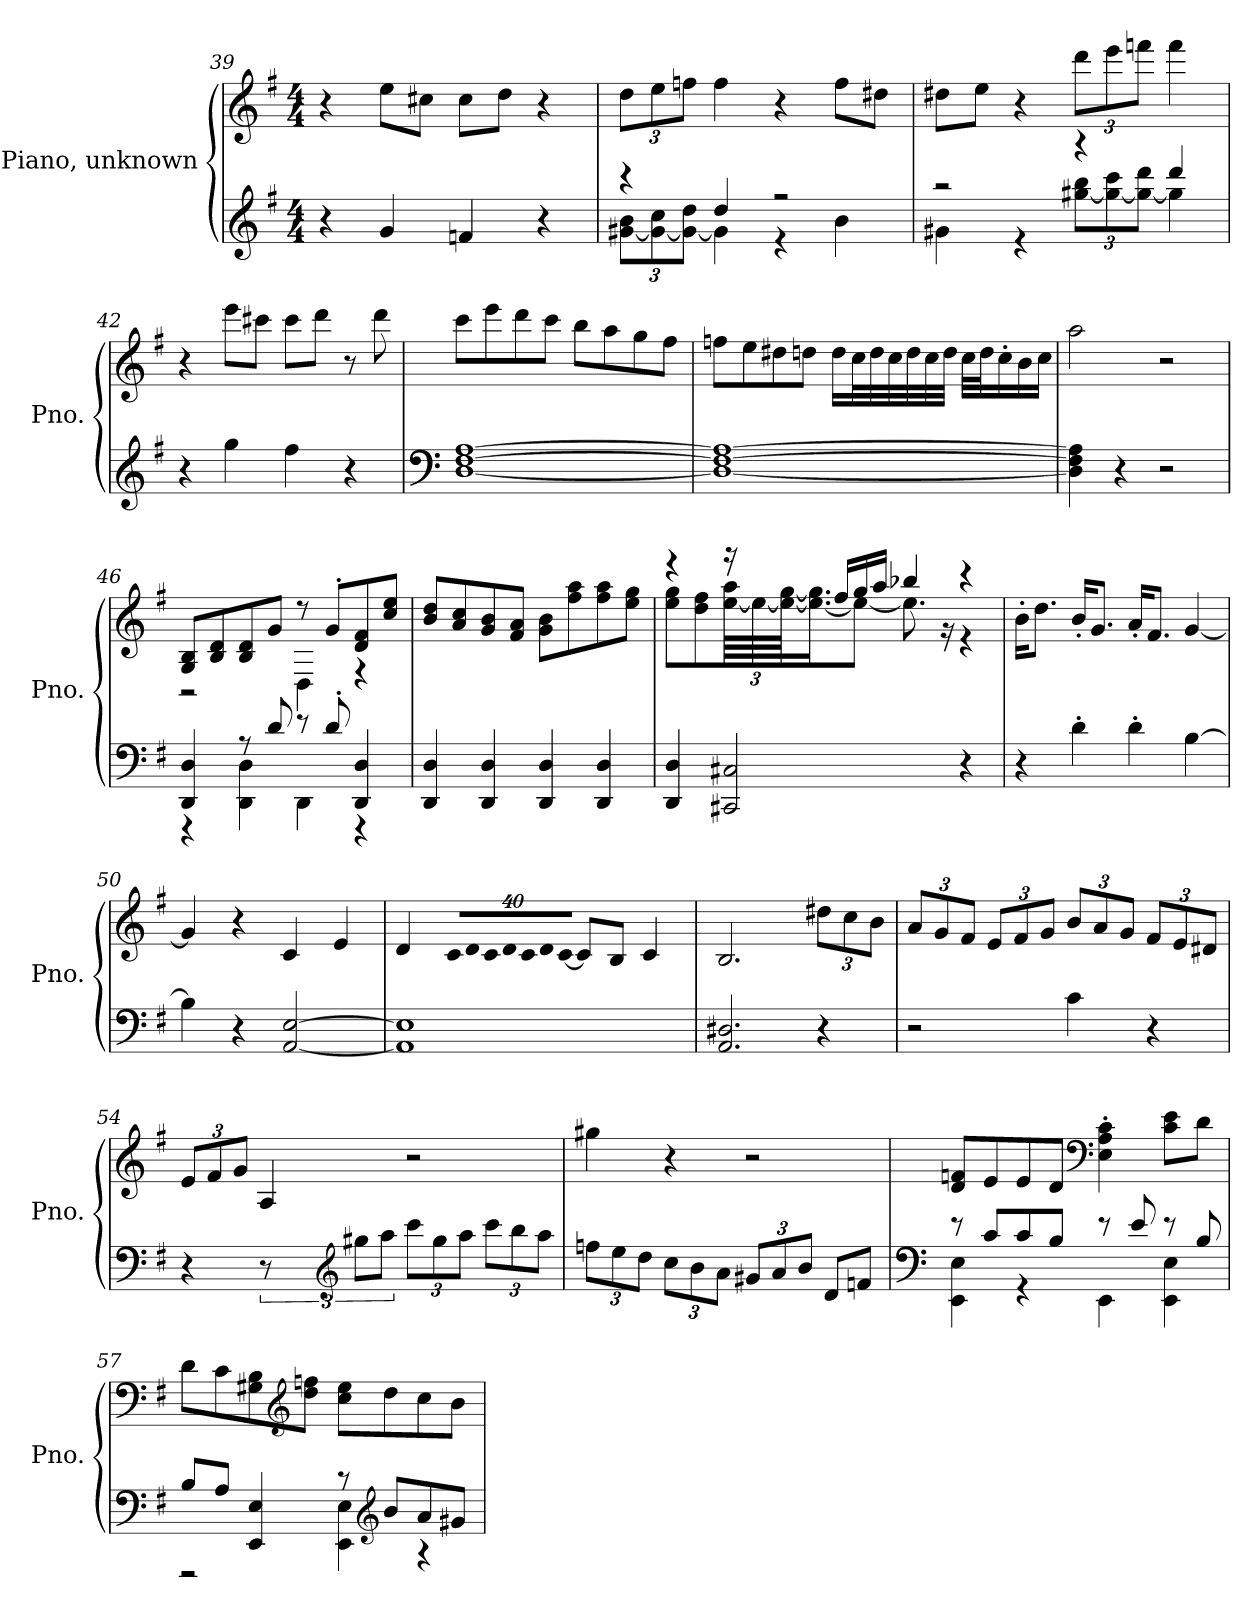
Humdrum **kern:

**kern	**kern
*part1	*part1
*staff2	*staff1
*I"Piano, unknown	*
*I'Pno.	*
!!LO:LB:g=z
*clefG2	*clefG2
*k[f#]	*k[f#]
*M4/4	*M4/4
=39	=39
4r	4r
4g/	8ee\L
.	8cc#X\J
4fn/	8cc#\L
.	8dd\J
4r	4r
=40	=40
*^	*
*	*Xbrackettup	*Xbrackettup
4r	[12g#X\ 12b\L	12dd\L
.	12g#\_ 12cc\	12ee\
.	12g#\_ 12dd\J	12ffn\J
4dd/	4g#\]	4ff\
2r	4r	4r
.	4b\	8ff\L
.	.	8dd#X\J
=41	=41	=41
2r	4g#X\	8dd#X\L
.	.	8ee\J
.	4r	4r
4r	[12gg#X\ 12bb\L	12ddd\L
.	12gg#\_ 12ccc\	12eee\
.	12gg#\_ 12ddd\J	12fffn\J
4ddd/	4gg#\]	4fff\
*v	*v	*
=42	=42
4r	4r
4gg\	8eee\L
.	8ccc#X\J
4ff#\	8ccc#\L
.	8ddd\J
4r	8r
.	8ddd\
!!LO:PB:g=z
=43	=43
*clefF4	*
[1D [1F# [1A	8ccc\L
.	8eee\
.	8ddd\
.	8ccc\J
.	8bb\L
.	8aa\
.	8gg\
.	8ff#\J
=44	=44
1D_ 1F#_ 1A_	8ffn\L
.	8ee\
.	8dd#X\
.	8ddn\J
.	16dd\LL
.	32cc\L
.	32dd\
.	32cc\
.	32dd\
.	32cc\
.	32dd\JJJ
.	32cc\LLL
.	32dd\J
.	16cc'\
.	16b\
.	16cc\JJ
=45	=45
4D\] 4F#\] 4A\]	2aa\
4r	.
2r	2r
=46	=46
*^	*^
4DD/ 4D/	4r	8G/ 8B/L	2r
.	.	8B/ 8d/	.
8r	4DD\ 4D\	8B/ 8d/	.
8d/	.	8g/J	.
8r	4DD\	8r	4D\
8d'/	.	8g'/L	.
4DD/ 4D/	4r	8d/ 8f#/	4r
.	.	8cc/ 8ee/J	.
*v	*v	*	*
*	*v	*v
!!LO:LB:g=z
=47	=47
4DD/ 4D/	8b/ 8dd/L
.	8a/ 8cc/
4DD/ 4D/	8g/ 8b/
.	8f#/ 8a/J
4DD/ 4D/	8g\ 8b\L
.	8ff#\ 8aa\
4DD/ 4D/	8ff#\ 8aa\
.	8ee\ 8gg\J
=48	=48
*	*^
4DD/ 4D/	4r	8ee\ 8gg\L
.	.	8dd\ 8ff#\
2CC#X/ 2C#X/	16r	[96ee\ 96aa\LLL
.	.	96ee\_
.	.	96ee\_ [96gg\JJ
.	.	16.ee\_ 16.gg\]J
.	16ff#/LL	.
.	16gg/	8ee\J_
.	16aa/JJ	.
.	4bb-X/	8.ee\]
.	.	16r
4r	4r	4r
*	*v	*v
=49	=49
4r	16b'\KL
.	8.dd\J
4d'\	16b'/KL
.	8.g/J
4d'\	16a'/KL
.	8.f#/J
[4B\	[4g/
=50	=50
4B\]	4g/]
4r	4r
[2AA/ [2E/	4c/
.	4e/
!!LO:LB:g=z
=51	=51
1AA] 1E]	4d/
!	!LO:N:vis=32
.	640%23c/LLL
!	!LO:N:vis=32
.	640%23d/
!	!LO:N:vis=32
.	640%23c/
!	!LO:N:vis=32
.	640%23d/
!	!LO:N:vis=32
.	640%23c/
!	!LO:N:vis=32
.	640%23d/
!	!LO:N:vis=32
.	[640%23c/JJJ
.	8c/L]
.	8B/J
.	4c/
640ryy	.
=52	=52
2.AA/ 2.D#X/	2.B/
4r	12dd#X\L
.	12cc\
.	12b\J
=53	=53
2r	12a/L
.	12g/
.	12f#/J
.	12e/L
.	12f#/
.	12g/J
4c\	12b/L
.	12a/
.	12g/J
4r	12f#/L
.	12e/
.	12d#X/J
!!LO:LB:g=z
=54	=54
4r	12e/L
.	12f#/
.	12g/J
*brackettup	*
12r	4A/
*clefG2	*
12gg#X\L	.
12aa\J	.
*Xbrackettup	*
12ccc\L	2r
12gg#\	.
12aa\J	.
12ccc\L	.
12bb\	.
12aa\J	.
=55	=55
12ffn\L	4gg#X\
12ee\	.
12dd\J	.
12cc\L	4r
12b\	.
12a\J	.
12g#X/L	2r
12a/	.
12b/J	.
8d/L	.
8fn/J	.
=56	=56
*clefF4	*
*^	*
8r	4EE\ 4E\	8d/ 8fn/L
8c/L	.	8e/
8c/	4r	8e/
8B/J	.	8d/J
*	*	*clefF4
8r	4EE\	4E\' 4A\' 4c\'
8e/	.	.
8r	4EE\ 4E\	8c\ 8e\L
8B/	.	8d\J
!!LO:LB:g=z
=57	=57	=57
8B/L	2r	8d\L
8A/J	.	8c\
4EE/ 4E/	.	8G#X\ 8B\
*	*	*clefG2
.	.	8dd\ 8ffn\J
8r	4EE\ 4E\	8cc\ 8ee\L
*clefG2	*	*
8b/L	.	8dd\
8a/	4r	8cc\
8g#X/J	.	8b\J
*v	*v	*
=	=
*-	*-
